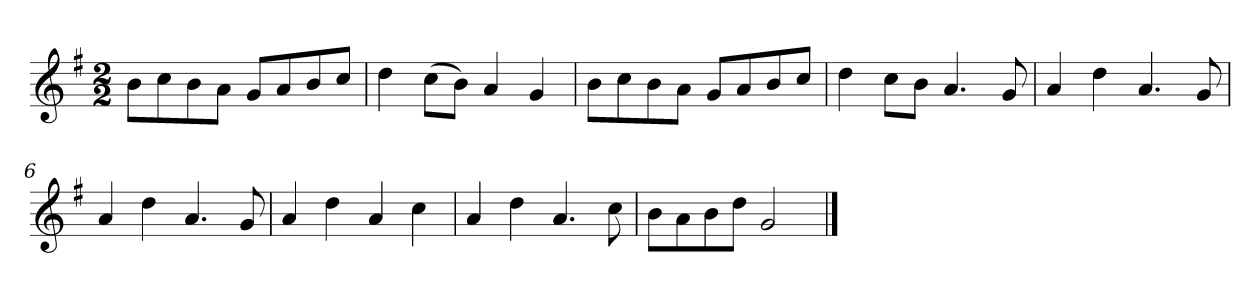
**kern
*part1
*staff1
*k[f#]
*M2/2
*MM120
=1
8bL
8cc
8b
8aJ
8gL
8a
8b
8ccJ
=2
4dd
(8ccL
8bJ)
4a
4g
=3
8bL
8cc
8b
8aJ
8gL
8a
8b
8ccJ
=4
4dd
8ccL
8bJ
4.a
8g
=5
4a
4dd
4.a
8g
=6
4a
4dd
4.a
8g
=7
4a
4dd
4a
4cc
=8
4a
4dd
4.a
8cc
=9
8bL
8a
8b
8ddJ
2g
==
*-
